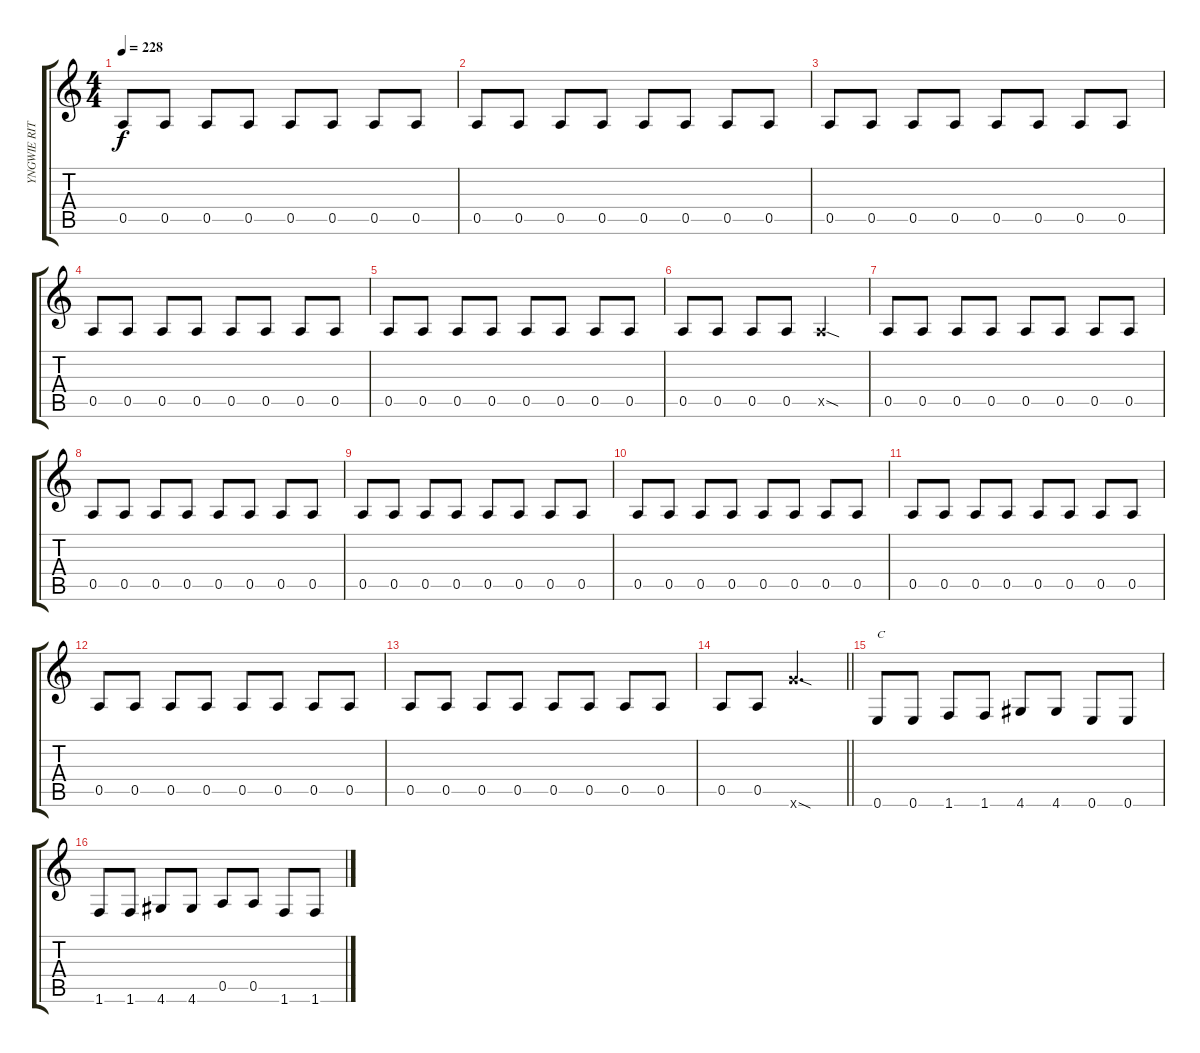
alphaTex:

\track ("YNGWIE RITHMIC GUITAR" "YNGWIE RIT") {instrument distortionguitar}
\staff {score tabs}
\tuning (E4 B3 G3 D3 A2 E2) {hide}
\ts (4 4)
\tempo 228
\clef g2
\ks c
0.5.8{dy f} 0.5.8 0.5.8 0.5.8 0.5.8 0.5.8 0.5.8 0.5.8 |
0.5.8 0.5.8 0.5.8 0.5.8 0.5.8 0.5.8 0.5.8 0.5.8 |
0.5.8 0.5.8 0.5.8 0.5.8 0.5.8 0.5.8 0.5.8 0.5.8 |
0.5.8 0.5.8 0.5.8 0.5.8 0.5.8 0.5.8 0.5.8 0.5.8 |
0.5.8 0.5.8 0.5.8 0.5.8 0.5.8 0.5.8 0.5.8 0.5.8 |
0.5.8 0.5.8 0.5.8 0.5.8 0.5{sod x}.2 |
0.5.8 0.5.8 0.5.8 0.5.8 0.5.8 0.5.8 0.5.8 0.5.8 |
0.5.8 0.5.8 0.5.8 0.5.8 0.5.8 0.5.8 0.5.8 0.5.8 |
0.5.8 0.5.8 0.5.8 0.5.8 0.5.8 0.5.8 0.5.8 0.5.8 |
0.5.8 0.5.8 0.5.8 0.5.8 0.5.8 0.5.8 0.5.8 0.5.8 |
0.5.8 0.5.8 0.5.8 0.5.8 0.5.8 0.5.8 0.5.8 0.5.8 |
0.5.8 0.5.8 0.5.8 0.5.8 0.5.8 0.5.8 0.5.8 0.5.8 |
0.5.8 0.5.8 0.5.8 0.5.8 0.5.8 0.5.8 0.5.8 0.5.8 |
\barLineRight lightlight
0.5.8 0.5.8 15.6{sod x}.2{d} |
0.6.8{txt "C"} 0.6.8 1.6.8 1.6.8 4.6.8 4.6.8 0.6.8 0.6.8 |
1.6.8 1.6.8 4.6.8 4.6.8 0.5.8 0.5.8 1.6.8 1.6.8
